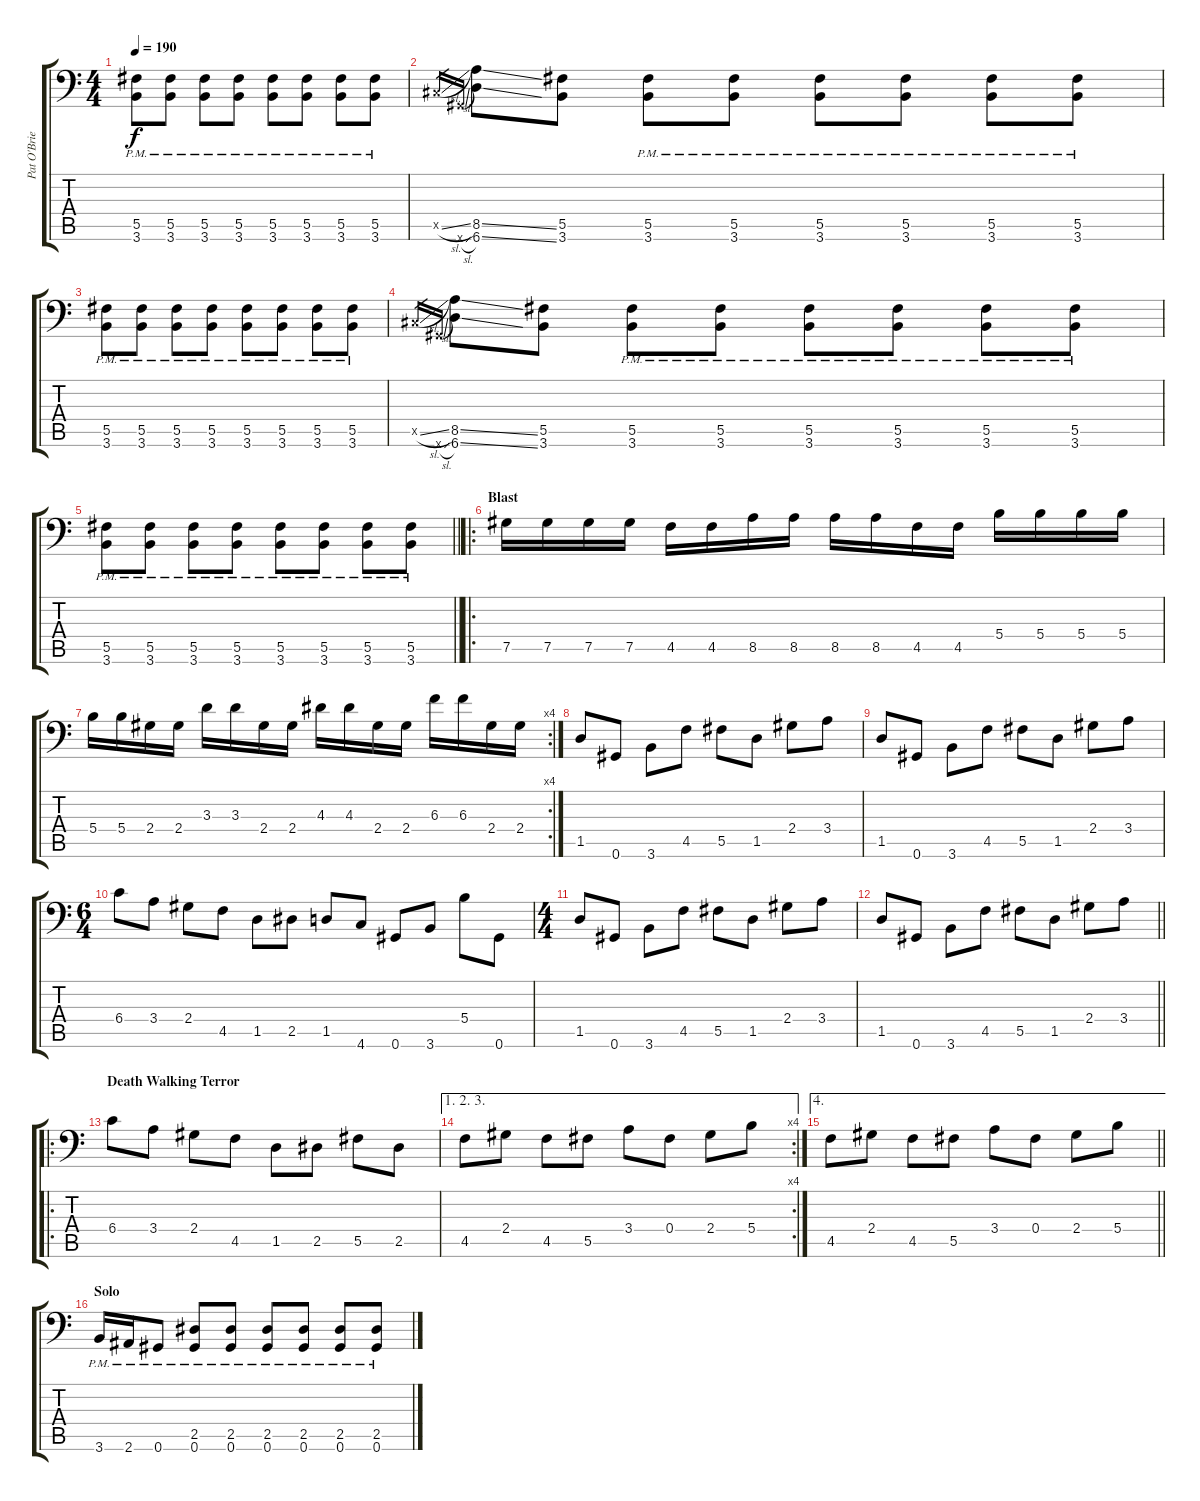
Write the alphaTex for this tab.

\track ("Pat O'Brien" "Pat O'Brie") {instrument distortionguitar}
\staff {score tabs}
\tuning (Ab3 Eb3 B2 Gb2 Db2 Ab1) {hide}
\ts (4 4)
\tempo 190
\clef f4
\ks c
(5.5{pm} 3.6{pm}).8{dy f} (5.5{pm} 3.6{pm}).8 (5.5{pm} 3.6{pm}).8 (5.5{pm} 3.6{pm}).8 (5.5{pm} 3.6{pm}).8 (5.5{pm} 3.6{pm}).8 (5.5{pm} 3.6{pm}).8 (5.5{pm} 3.6{pm}).8 |
0.5{sl x}.16{gr} 0.6{sl x}.16{gr} (8.5{ss} 6.6{ss}).8 (5.5 3.6).8 (5.5{pm} 3.6{pm}).8 (5.5{pm} 3.6{pm}).8 (5.5{pm} 3.6{pm}).8 (5.5{pm} 3.6{pm}).8 (5.5{pm} 3.6{pm}).8 (5.5{pm} 3.6{pm}).8 |
(5.5{pm} 3.6{pm}).8 (5.5{pm} 3.6{pm}).8 (5.5{pm} 3.6{pm}).8 (5.5{pm} 3.6{pm}).8 (5.5{pm} 3.6{pm}).8 (5.5{pm} 3.6{pm}).8 (5.5{pm} 3.6{pm}).8 (5.5{pm} 3.6{pm}).8 |
0.5{sl x}.16{gr} 0.6{sl x}.16{gr} (8.5{ss} 6.6{ss}).8 (5.5 3.6).8 (5.5{pm} 3.6{pm}).8 (5.5{pm} 3.6{pm}).8 (5.5{pm} 3.6{pm}).8 (5.5{pm} 3.6{pm}).8 (5.5{pm} 3.6{pm}).8 (5.5{pm} 3.6{pm}).8 |
\barLineRight lightlight
(5.5{pm} 3.6{pm}).8 (5.5{pm} 3.6{pm}).8 (5.5{pm} 3.6{pm}).8 (5.5{pm} 3.6{pm}).8 (5.5{pm} 3.6{pm}).8 (5.5{pm} 3.6{pm}).8 (5.5{pm} 3.6{pm}).8 (5.5{pm} 3.6{pm}).8 |
\ro
\section ("" "Blast")
7.5.16 7.5.16 7.5.16 7.5.16 4.5.16 4.5.16 8.5.16 8.5.16 8.5.16 8.5.16 4.5.16 4.5.16 5.4.16 5.4.16 5.4.16 5.4.16 |
\rc 4
5.4.16 5.4.16 2.4.16 2.4.16 3.3.16 3.3.16 2.4.16 2.4.16 4.3.16 4.3.16 2.4.16 2.4.16 6.3.16 6.3.16 2.4.16 2.4.16 |
1.5.8 0.6.8 3.6.8 4.5.8 5.5.8 1.5.8 2.4.8 3.4.8 |
1.5.8 0.6.8 3.6.8 4.5.8 5.5.8 1.5.8 2.4.8 3.4.8 |
\ts (6 4)
6.4.8 3.4.8 2.4.8 4.5.8 1.5.8 2.5.8 1.5.8 4.6.8 0.6.8 3.6.8 5.4.8 0.6.8 |
\ts (4 4)
1.5.8 0.6.8 3.6.8 4.5.8 5.5.8 1.5.8 2.4.8 3.4.8 |
\barLineRight lightlight
1.5.8 0.6.8 3.6.8 4.5.8 5.5.8 1.5.8 2.4.8 3.4.8 |
\ro
\section ("" "Death Walking Terror")
6.4.8 3.4.8 2.4.8 4.5.8 1.5.8 2.5.8 5.5.8 2.5.8 |
\ae (1 2 3)
\rc 4
4.5.8 2.4.8 4.5.8 5.5.8 3.4.8 0.4.8 2.4.8 5.4.8 |
\ae 4
\barLineRight lightlight
4.5.8 2.4.8 4.5.8 5.5.8 3.4.8 0.4.8 2.4.8 5.4.8 |
\section ("" "Solo")
3.6{pm}.16 2.6{pm}.16 0.6{pm}.8 (2.5{pm} 0.6{pm}).8 (2.5{pm} 0.6{pm}).8 (2.5{pm} 0.6{pm}).8 (2.5{pm} 0.6{pm}).8 (2.5{pm} 0.6{pm}).8 (2.5{pm} 0.6{pm}).8
